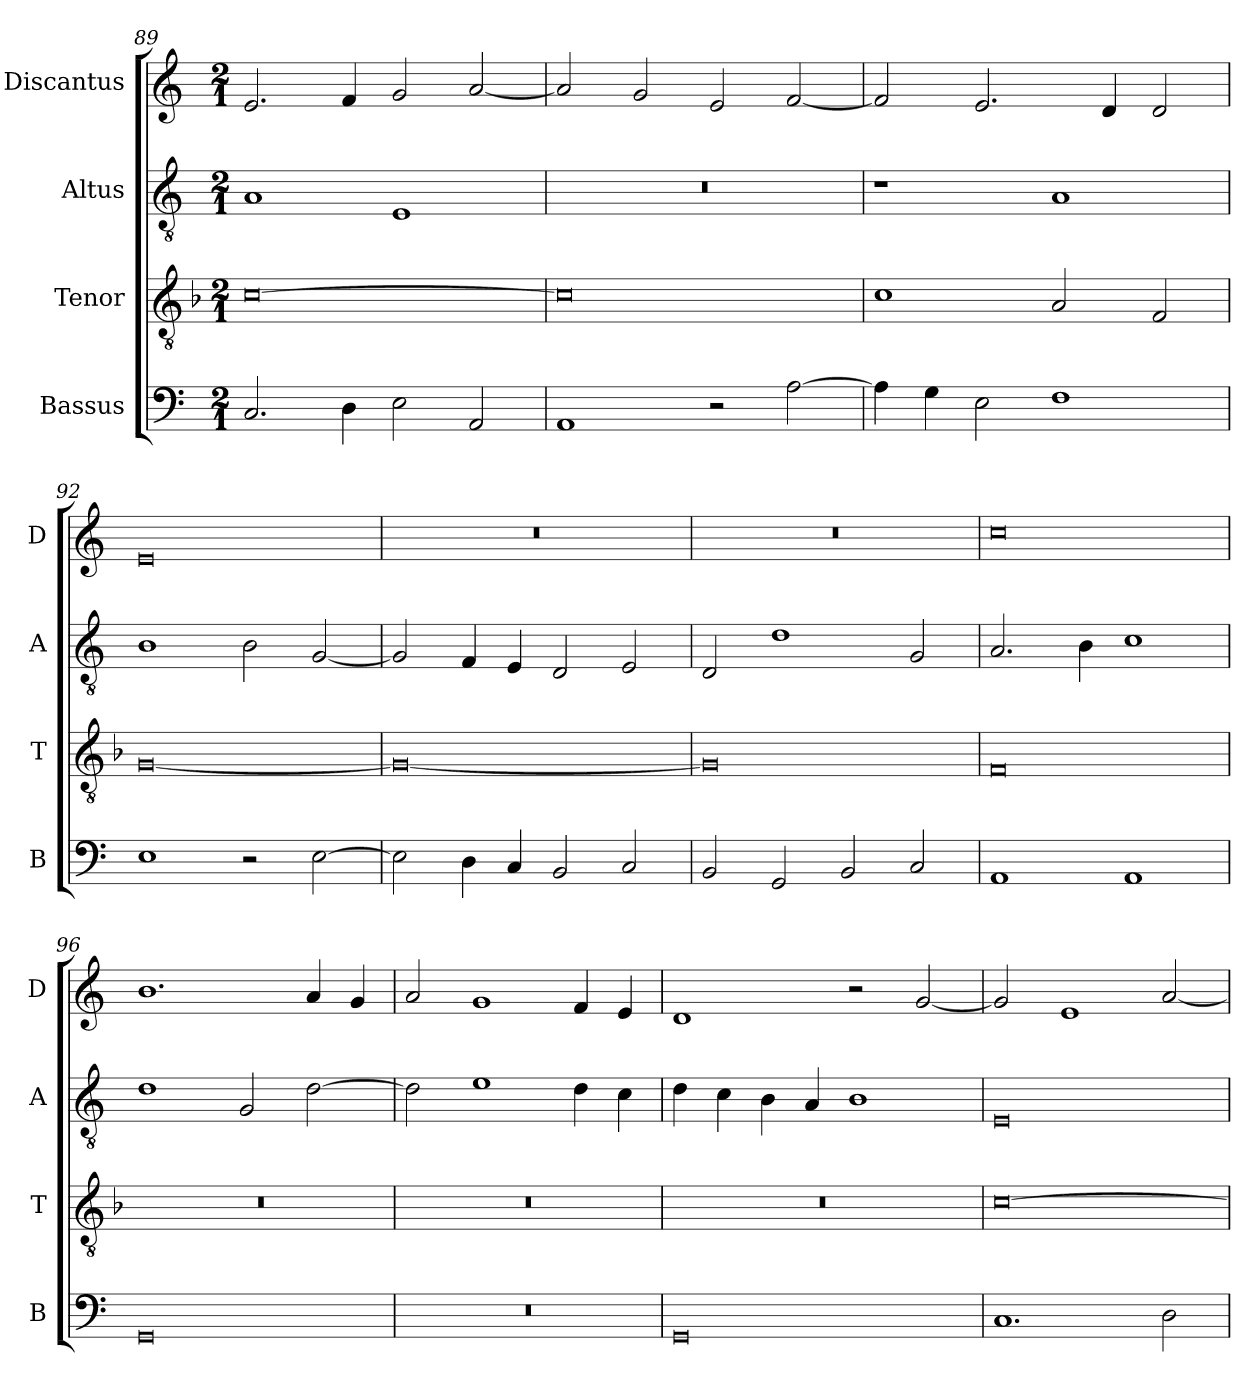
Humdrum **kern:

**kern	**kern	**kern	**kern
*part4	*part3	*part2	*part1
*staff4	*staff3	*staff2	*staff1
*I"Bassus	*I"Tenor	*I"Altus	*I"Discantus
*I'B	*I'T	*I'A	*I'D
*clefF4	*clefGv2	*clefGv2	*clefG2
*k[]	*k[b-]	*k[]	*k[]
*M2/1	*M2/1	*M2/1	*M2/1
=89	=89	=89	=89
2.C/	[0c	1A	2.e/
4D\	.	.	4f/
2E\	.	1E	2g/
2AA/	.	.	[2a/
=90	=90	=90	=90
1AA	0c]	0r	2a/]
.	.	.	2g/
2r	.	.	2e/
[2A\	.	.	[2f/
=91	=91	=91	=91
4A\]	1c	1r	2f/]
4G\	.	.	.
2E\	.	.	2.e/
1F	2A/	1A	.
.	.	.	4d/
.	2F/	.	2d/
=92	=92	=92	=92
1E	[0G	1B	0e
2r	.	2B\	.
[2E\	.	[2G/	.
=93	=93	=93	=93
2E\]	0G_	2G/]	0r
4D\	.	4F/	.
4C/	.	4E/	.
2BB/	.	2D/	.
2C/	.	2E/	.
=94	=94	=94	=94
2BB/	0G]	2D/	0r
2GG/	.	1d	.
2BB/	.	.	.
2C/	.	2G/	.
=95	=95	=95	=95
1AA	0F	2.A/	0cc
.	.	4B\	.
1AA	.	1c	.
=96	=96	=96	=96
0GG	0r	1d	1.b
.	.	2G/	.
.	.	[2d\	4a/
.	.	.	4g/
=97	=97	=97	=97
0r	0r	2d\]	2a/
.	.	1e	1g
.	.	4d\	4f/
.	.	4c\	4e/
=98	=98	=98	=98
0GG	0r	4d\	1d
.	.	4c\	.
.	.	4B\	.
.	.	4A/	.
.	.	1B	2r
.	.	.	[2g/
=99	=99	=99	=99
1.C	[0c	0E	2g/]
.	.	.	1e
2D\	.	.	[2a/
=	=	=	=
*-	*-	*-	*-
